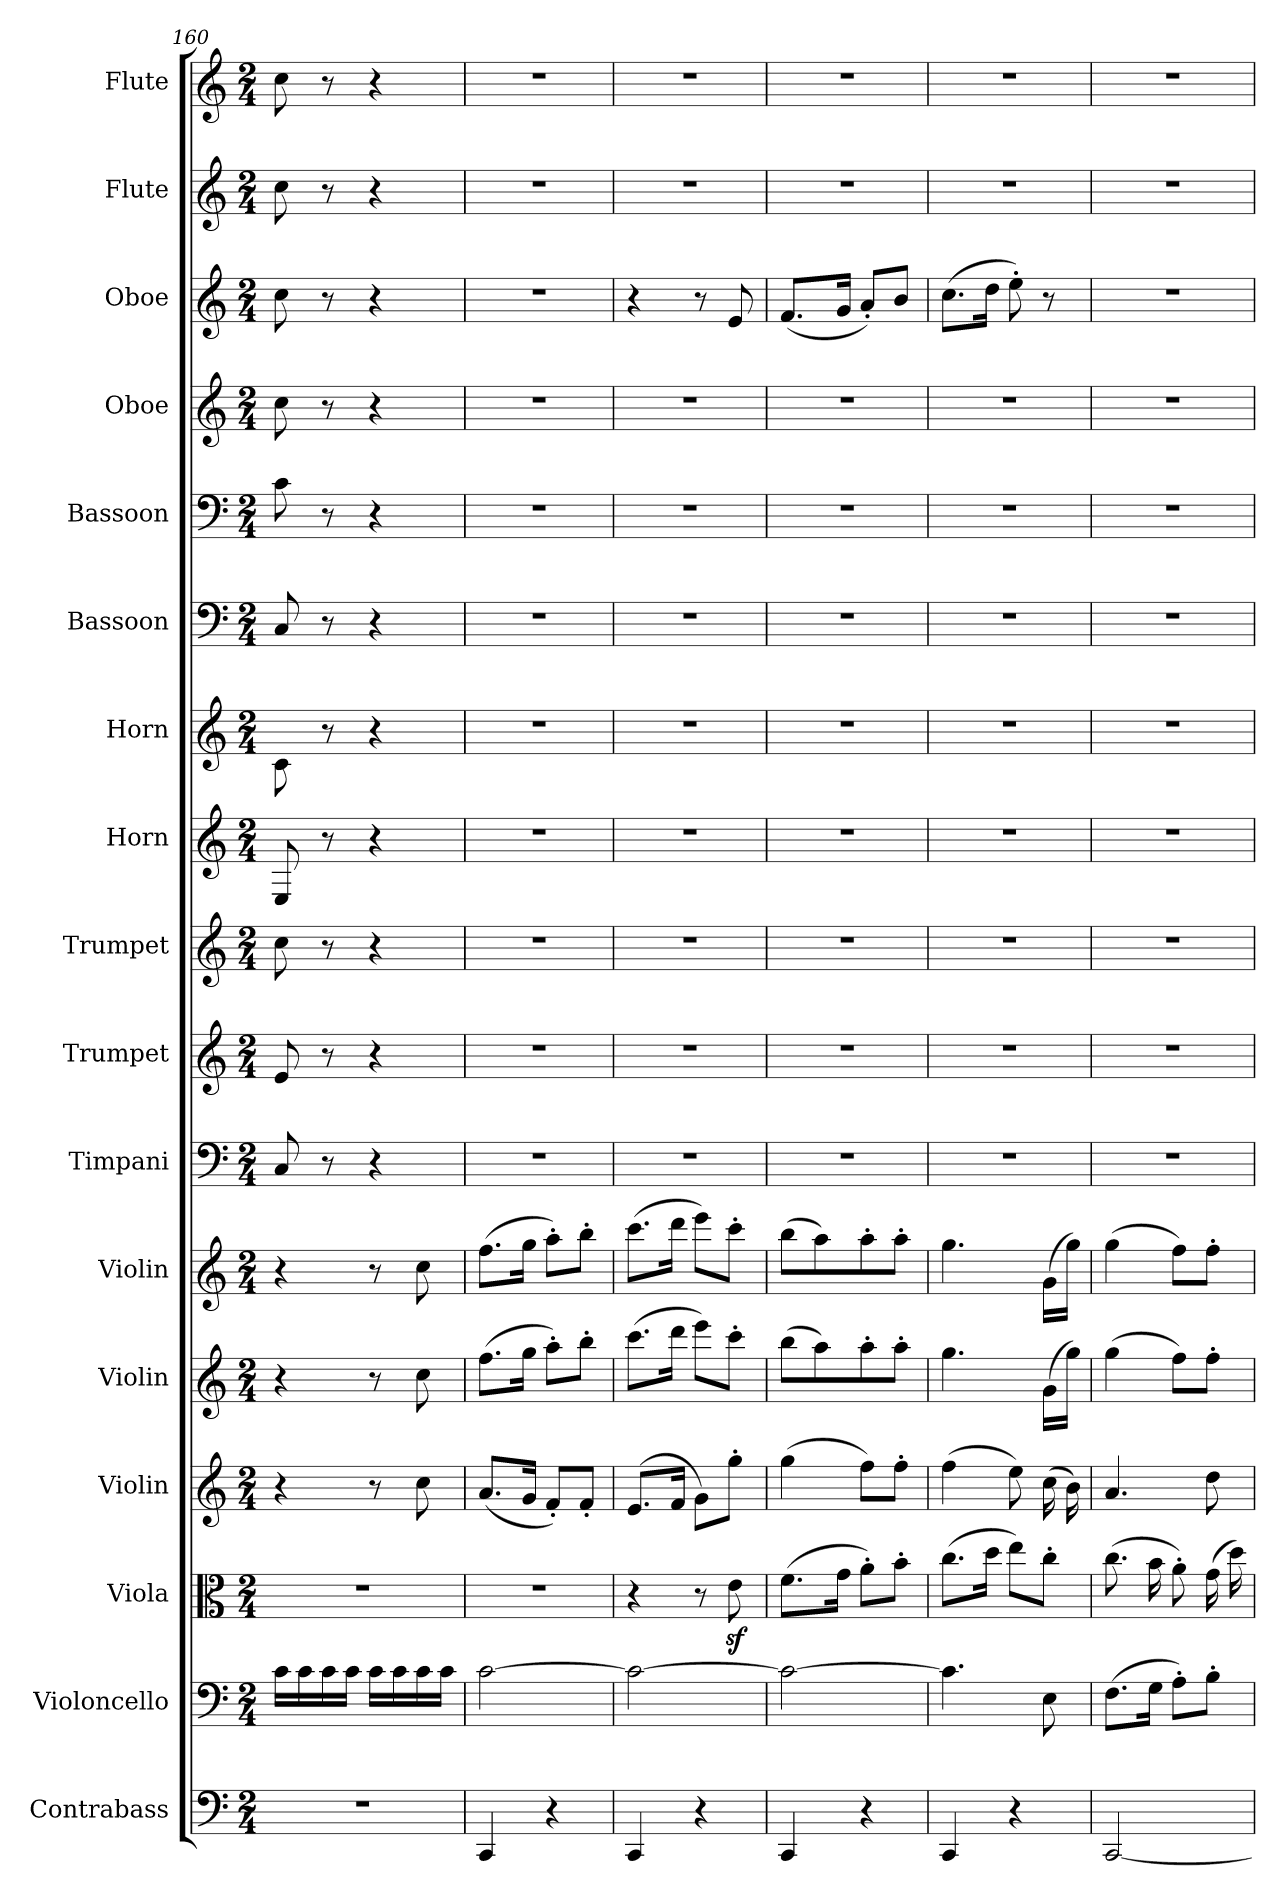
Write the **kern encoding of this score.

**kern	**kern	**kern	**kern	**kern	**kern	**kern	**kern	**kern	**kern	**kern	**kern	**kern	**kern	**kern	**kern	**kern
*part17	*part16	*part15	*part14	*part13	*part12	*part11	*part10	*part9	*part8	*part7	*part6	*part5	*part4	*part3	*part2	*part1
*staff17	*staff16	*staff15	*staff14	*staff13	*staff12	*staff11	*staff10	*staff9	*staff8	*staff7	*staff6	*staff5	*staff4	*staff3	*staff2	*staff1
*I"Contrabass	*I"Violoncello	*I"Viola	*I"Violin	*I"Violin	*I"Violin	*I"Timpani	*I"Trumpet	*I"Trumpet	*I"Horn	*I"Horn	*I"Bassoon	*I"Bassoon	*I"Oboe	*I"Oboe	*I"Flute	*I"Flute
*I'Cb	*I'Vc	*I'Vla	*I'Vln	*I'Vln	*I'Vln	*I'Timp	*I'Tpt	*I'Tpt	*I'Hn	*I'Hn	*I'Bsn	*I'Bsn	*I'Ob	*I'Ob	*I'Fl	*I'Fl
*clefF4	*clefF4	*clefC3	*clefG2	*clefG2	*clefG2	*clefF4	*clefG2	*clefG2	*clefG2	*clefG2	*clefF4	*clefF4	*clefG2	*clefG2	*clefG2	*clefG2
*k[]	*k[]	*k[]	*k[]	*k[]	*k[]	*k[]	*k[]	*k[]	*k[]	*k[]	*k[]	*k[]	*k[]	*k[]	*k[]	*k[]
*M2/4	*M2/4	*M2/4	*M2/4	*M2/4	*M2/4	*M2/4	*M2/4	*M2/4	*M2/4	*M2/4	*M2/4	*M2/4	*M2/4	*M2/4	*M2/4	*M2/4
=160	=160	=160	=160	=160	=160	=160	=160	=160	=160	=160	=160	=160	=160	=160	=160	=160
2r	16c\LL	2r	4r	4r	4r	8C/	8e/	8cc\	8E/	8c\	8C/	8c\	8cc\	8cc\	8cc\	8cc\
.	16c\	.	.	.	.	.	.	.	.	.	.	.	.	.	.	.
.	16c\	.	.	.	.	8r	8r	8r	8r	8r	8r	8r	8r	8r	8r	8r
.	16c\JJ	.	.	.	.	.	.	.	.	.	.	.	.	.	.	.
.	16c\LL	.	8r	8r	8r	4r	4r	4r	4r	4r	4r	4r	4r	4r	4r	4r
.	16c\	.	.	.	.	.	.	.	.	.	.	.	.	.	.	.
.	16c\	.	8cc\	8cc\	8cc\	.	.	.	.	.	.	.	.	.	.	.
.	16c\JJ	.	.	.	.	.	.	.	.	.	.	.	.	.	.	.
=161	=161	=161	=161	=161	=161	=161	=161	=161	=161	=161	=161	=161	=161	=161	=161	=161
4CC/	[2c\	2r	(8.a/L	(8.ff\L	(8.ff\L	2r	2r	2r	2r	2r	2r	2r	2r	2r	2r	2r
.	.	.	16g/Jk	16gg\Jk	16gg\Jk	.	.	.	.	.	.	.	.	.	.	.
4r	.	.	8f'/L)	8aa'\L)	8aa'\L)	.	.	.	.	.	.	.	.	.	.	.
.	.	.	8f'/J	8bb'\J	8bb'\J	.	.	.	.	.	.	.	.	.	.	.
=162	=162	=162	=162	=162	=162	=162	=162	=162	=162	=162	=162	=162	=162	=162	=162	=162
4CC/	2c\_	4r	(8.e/L	(8.ccc\L	(8.ccc\L	2r	2r	2r	2r	2r	2r	2r	2r	4r	2r	2r
.	.	.	16f/Jk	16ddd\Jk	16ddd\Jk	.	.	.	.	.	.	.	.	.	.	.
4r	.	8r	8g\L)	8eee\L)	8eee\L)	.	.	.	.	.	.	.	.	8r	.	.
.	.	8ez\	8gg'\J	8ccc'\J	8ccc'\J	.	.	.	.	.	.	.	.	8e/	.	.
=163	=163	=163	=163	=163	=163	=163	=163	=163	=163	=163	=163	=163	=163	=163	=163	=163
4CC/	2c\_	(8.f\L	(4gg\	(8bb\L	(8bb\L	2r	2r	2r	2r	2r	2r	2r	2r	(8.f/L	2r	2r
.	.	.	.	8aa\)	8aa\)	.	.	.	.	.	.	.	.	.	.	.
.	.	16g\Jk	.	.	.	.	.	.	.	.	.	.	.	16g/Jk	.	.
4r	.	8a'\L)	8ff\L)	8aa'\	8aa'\	.	.	.	.	.	.	.	.	8a'/L)	.	.
.	.	8b'\J	8ff'\J	8aa'\J	8aa'\J	.	.	.	.	.	.	.	.	8b/J	.	.
=164	=164	=164	=164	=164	=164	=164	=164	=164	=164	=164	=164	=164	=164	=164	=164	=164
4CC/	4.c\]	(8.cc\L	(4ff\	4.gg\	4.gg\	2r	2r	2r	2r	2r	2r	2r	2r	(8.cc\L	2r	2r
.	.	16dd\Jk	.	.	.	.	.	.	.	.	.	.	.	16dd\Jk	.	.
4r	.	8ee\L)	8ee\)	.	.	.	.	.	.	.	.	.	.	8ee'\)	.	.
.	8E\	8cc'\J	(16cc\	(16g\LL	(16g\LL	.	.	.	.	.	.	.	.	8r	.	.
.	.	.	16b\)	16gg\JJ)	16gg\JJ)	.	.	.	.	.	.	.	.	.	.	.
=165	=165	=165	=165	=165	=165	=165	=165	=165	=165	=165	=165	=165	=165	=165	=165	=165
[2CC/	(8.F\L	(8.cc\	4.a/	(4gg\	(4gg\	2r	2r	2r	2r	2r	2r	2r	2r	2r	2r	2r
.	16G\Jk	16b\	.	.	.	.	.	.	.	.	.	.	.	.	.	.
.	8A'\L)	8a'\)	.	8ff\L)	8ff\L)	.	.	.	.	.	.	.	.	.	.	.
.	8B'\J	(16g\	8dd\	8ff'\J	8ff'\J	.	.	.	.	.	.	.	.	.	.	.
.	.	16dd\)	.	.	.	.	.	.	.	.	.	.	.	.	.	.
=	=	=	=	=	=	=	=	=	=	=	=	=	=	=	=	=
*-	*-	*-	*-	*-	*-	*-	*-	*-	*-	*-	*-	*-	*-	*-	*-	*-
